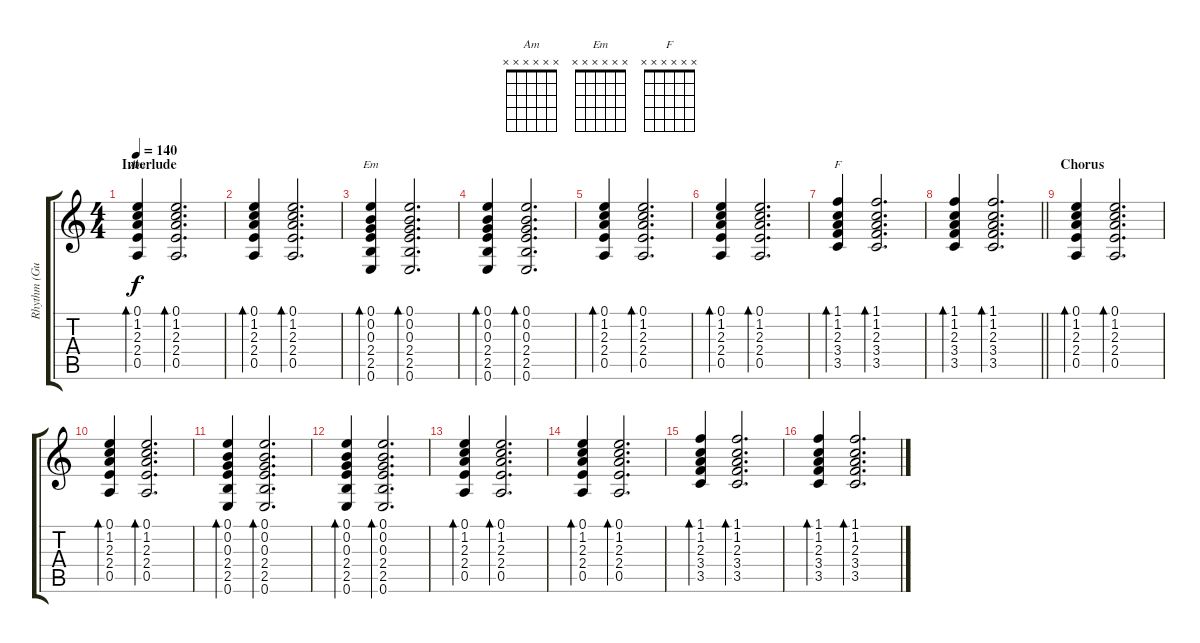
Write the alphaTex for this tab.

\track ("Rhythm (Guitar)" "Rhythm (Gu") {instrument acousticguitarsteel}
\staff {score tabs}
\tuning (E4 B3 G3 D3 A2 E2) {hide}
\chord ("Am" x x x x x x)
\chord ("Em" x x x x x x)
\chord ("F" x x x x x x)
\ts (4 4)
\section ("" "Interlude")
\tempo 140
\clef g2
\ks c
(0.1 1.2 2.3 2.4 0.5).4{bd 30 ch "Am" dy f} (0.1 1.2 2.3 2.4 0.5).2{d bd 30} |
(0.1 1.2 2.3 2.4 0.5).4{bd 30} (0.1 1.2 2.3 2.4 0.5).2{d bd 30} |
(0.1 0.2 0.3 2.4 2.5 0.6).4{bd 30 ch "Em"} (0.1 0.2 0.3 2.4 2.5 0.6).2{d bd 30} |
(0.1 0.2 0.3 2.4 2.5 0.6).4{bd 30} (0.1 0.2 0.3 2.4 2.5 0.6).2{d bd 30} |
(0.1 1.2 2.3 2.4 0.5).4{bd 30} (0.1 1.2 2.3 2.4 0.5).2{d bd 30} |
(0.1 1.2 2.3 2.4 0.5).4{bd 30} (0.1 1.2 2.3 2.4 0.5).2{d bd 30} |
(1.1 1.2 2.3 3.4 3.5).4{bd 30 ch "F"} (1.1 1.2 2.3 3.4 3.5).2{d bd 30} |
\barLineRight lightlight
(1.1 1.2 2.3 3.4 3.5).4{bd 30} (1.1 1.2 2.3 3.4 3.5).2{d bd 30} |
\section ("" "Chorus")
(0.1 1.2 2.3 2.4 0.5).4{bd 30} (0.1 1.2 2.3 2.4 0.5).2{d bd 30} |
(0.1 1.2 2.3 2.4 0.5).4{bd 30} (0.1 1.2 2.3 2.4 0.5).2{d bd 30} |
(0.1 0.2 0.3 2.4 2.5 0.6).4{bd 30} (0.1 0.2 0.3 2.4 2.5 0.6).2{d bd 30} |
(0.1 0.2 0.3 2.4 2.5 0.6).4{bd 30} (0.1 0.2 0.3 2.4 2.5 0.6).2{d bd 30} |
(0.1 1.2 2.3 2.4 0.5).4{bd 30} (0.1 1.2 2.3 2.4 0.5).2{d bd 30} |
(0.1 1.2 2.3 2.4 0.5).4{bd 30} (0.1 1.2 2.3 2.4 0.5).2{d bd 30} |
(1.1 1.2 2.3 3.4 3.5).4{bd 30} (1.1 1.2 2.3 3.4 3.5).2{d bd 30} |
(1.1 1.2 2.3 3.4 3.5).4{bd 30} (1.1 1.2 2.3 3.4 3.5).2{d bd 30}
